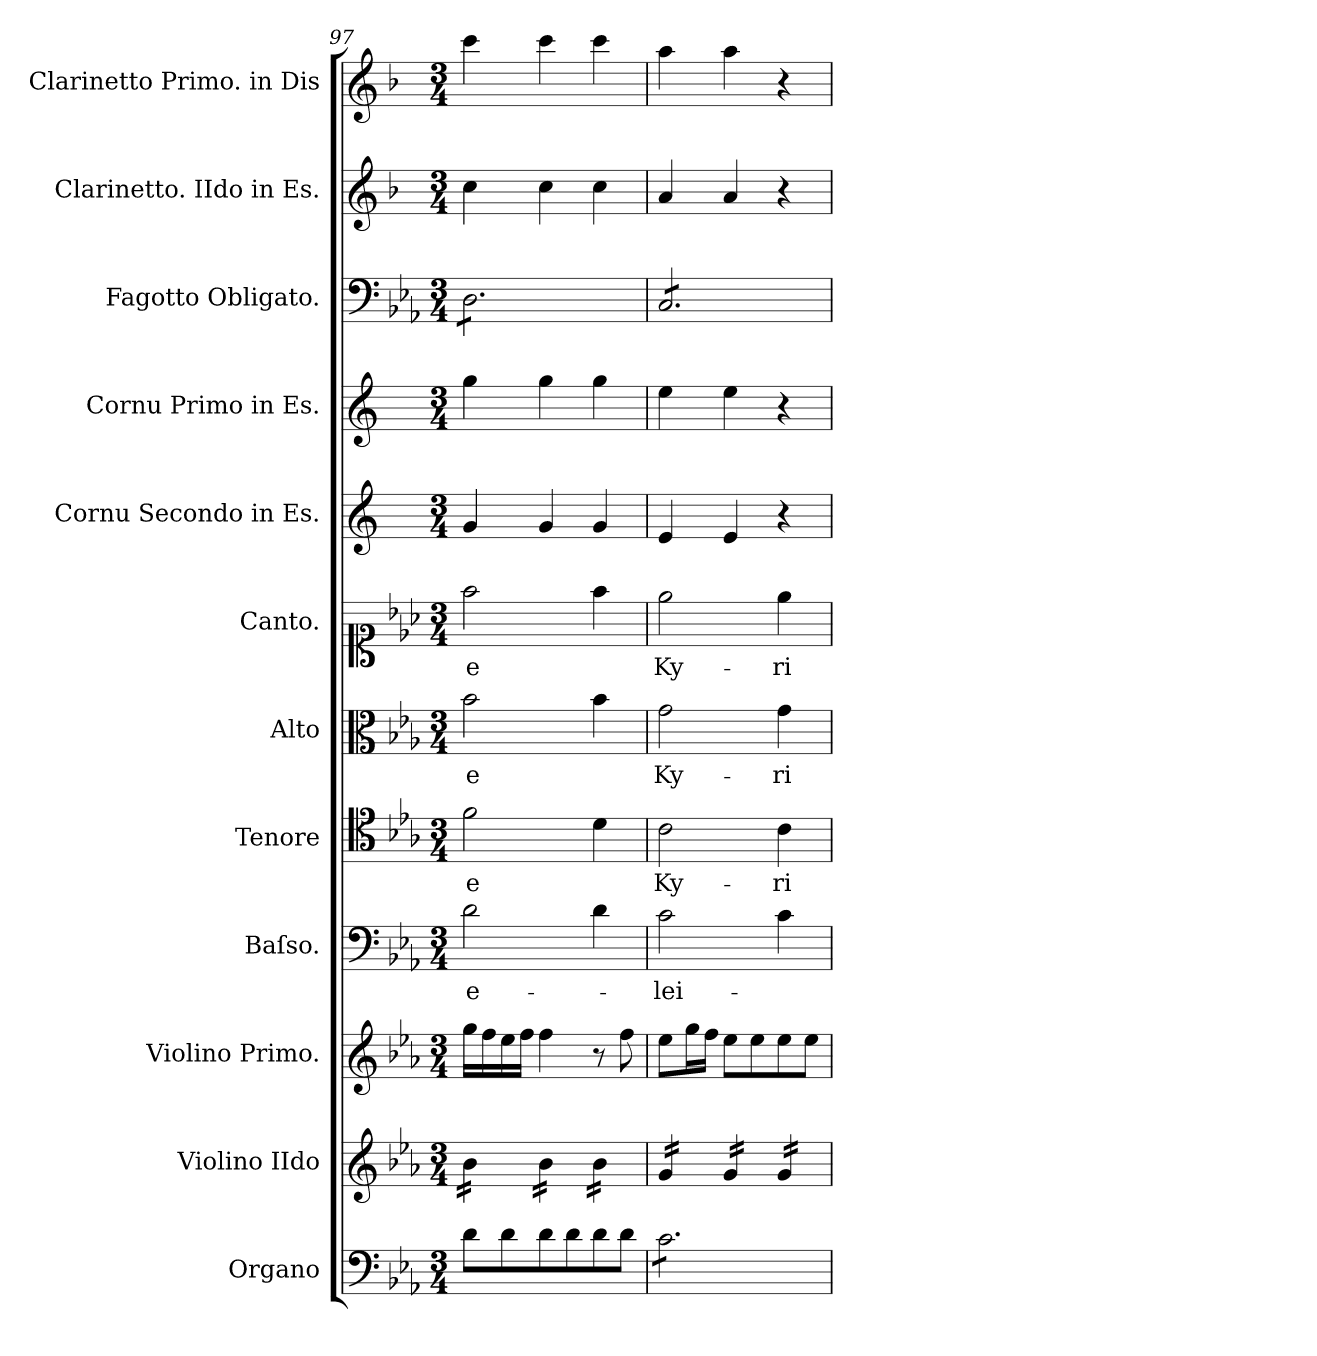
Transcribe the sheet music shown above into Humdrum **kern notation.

**kern	**kern	**kern	**kern	**text	**kern	**text	**kern	**text	**kern	**text	**kern	**kern	**kern	**kern	**kern
*part12	*part11	*part10	*part9	*part9	*part8	*part8	*part7	*part7	*part6	*part6	*part5	*part4	*part3	*part2	*part1
*staff12	*staff11	*staff10	*staff9	*staff9	*staff8	*staff8	*staff7	*staff7	*staff6	*staff6	*staff5	*staff4	*staff3	*staff2	*staff1
*I"Organo	*I"Violino IIdo	*I"Violino Primo.	*I"Baſso.	*	*I"Tenore	*	*I"Alto	*	*I"Canto.	*	*I"Cornu Secondo in Es.	*I"Cornu Primo in Es.	*I"Fagotto Obligato.	*I"Clarinetto. IIdo in Es.	*I"Clarinetto Primo. in Dis
*I'org	*I'vl II	*I'vl I	*I'B	*	*I'T	*	*I'A	*	*	*	*I'cor 2 in E♭	*I'cor 1 in E♭	*I'fag	*I'cl 2 in E♭	*I'cl 2 in E♭
*clefF4	*clefG2	*clefG2	*clefF4	*	*clefC4	*	*clefC3	*	*clefC1	*	*clefG2	*clefG2	*clefF4	*clefG2	*clefG2
*	*	*	*	*	*	*	*	*	*	*	*ITrd5c9	*ITrd5c9	*	*ITrd1c2	*ITrd1c2
*k[b-e-a-]	*k[b-e-a-]	*k[b-e-a-]	*k[b-e-a-]	*	*k[b-e-a-]	*	*k[b-e-a-]	*	*k[b-e-a-]	*	*k[b-e-a-]	*k[b-e-a-]	*k[b-e-a-]	*k[b-e-a-]	*k[b-e-a-]
*M3/4	*M3/4	*M3/4	*M3/4	*	*M3/4	*	*M3/4	*	*M3/4	*	*M3/4	*M3/4	*M3/4	*M3/4	*M3/4
=97	=97	=97	=97	=97	=97	=97	=97	=97	=97	=97	=97	=97	=97	=97	=97
*	*tremolo	*	*	*	*	*	*	*	*	*	*	*	*	*	*
*	*	*	*	*	*	*	*	*	*	*	*	*	*tremolo	*	*
8d\L	16b-\LL	16gg\LL	2d\	-e-	2f\	-e	2b-\	-e	2ff\	-e	4B-/	4b-\	8D\L	4b-\	4bb-\
.	16b-\	16ff\	.	.	.	.	.	.	.	.	.	.	.	.	.
8d\	16b-\	16ee-\	.	.	.	.	.	.	.	.	.	.	8D\	.	.
.	16b-\JJ	16ff\JJ	.	.	.	.	.	.	.	.	.	.	.	.	.
8d\	16b-\LL	4ff\	.	.	.	.	.	.	.	.	4B-/	4b-\	8D\	4b-\	4bb-\
.	16b-\	.	.	.	.	.	.	.	.	.	.	.	.	.	.
8d\	16b-\	.	.	.	.	.	.	.	.	.	.	.	8D\	.	.
.	16b-\JJ	.	.	.	.	.	.	.	.	.	.	.	.	.	.
8d\	16b-\LL	8r	4d\	.	4d\	.	4b-\	.	4ff\	.	4B-/	4b-\	8D\	4b-\	4bb-\
.	16b-\	.	.	.	.	.	.	.	.	.	.	.	.	.	.
8d\J	16b-\	8ff\	.	.	.	.	.	.	.	.	.	.	8D\J	.	.
.	16b-\JJ	.	.	.	.	.	.	.	.	.	.	.	.	.	.
=98	=98	=98	=98	=98	=98	=98	=98	=98	=98	=98	=98	=98	=98	=98	=98
*tremolo	*	*	*	*	*	*	*	*	*	*	*	*	*	*	*
8c\L	16g/LL	8ee-\L	2c\	-lei-	2c\	Ky-	2g\	Ky-	2ee-\	Ky-	4G/	4g\	8C/L	4g/	4gg\
.	16g/	.	.	.	.	.	.	.	.	.	.	.	.	.	.
8c\	16g/	16gg\L	.	.	.	.	.	.	.	.	.	.	8C/	.	.
.	16g/JJ	16ff\JJ	.	.	.	.	.	.	.	.	.	.	.	.	.
8c\	16g/LL	8ee-\L	.	.	.	.	.	.	.	.	4G/	4g\	8C/	4g/	4gg\
.	16g/	.	.	.	.	.	.	.	.	.	.	.	.	.	.
8c\	16g/	8ee-\	.	.	.	.	.	.	.	.	.	.	8C/	.	.
.	16g/JJ	.	.	.	.	.	.	.	.	.	.	.	.	.	.
8c\	16g/LL	8ee-\	4c\	.	4c\	-ri-	4g\	-ri-	4ee-\	-ri-	4r	4r	8C/	4r	4r
.	16g/	.	.	.	.	.	.	.	.	.	.	.	.	.	.
8c\J	16g/	8ee-\J	.	.	.	.	.	.	.	.	.	.	8C/J	.	.
*	*	*	*	*	*	*	*	*	*	*	*	*	*Xtremolo	*	*
*Xtremolo	*	*	*	*	*	*	*	*	*	*	*	*	*	*	*
.	16g/JJ	.	.	.	.	.	.	.	.	.	.	.	.	.	.
*	*Xtremolo	*	*	*	*	*	*	*	*	*	*	*	*	*	*
=	=	=	=	=	=	=	=	=	=	=	=	=	=	=	=
*-	*-	*-	*-	*-	*-	*-	*-	*-	*-	*-	*-	*-	*-	*-	*-
